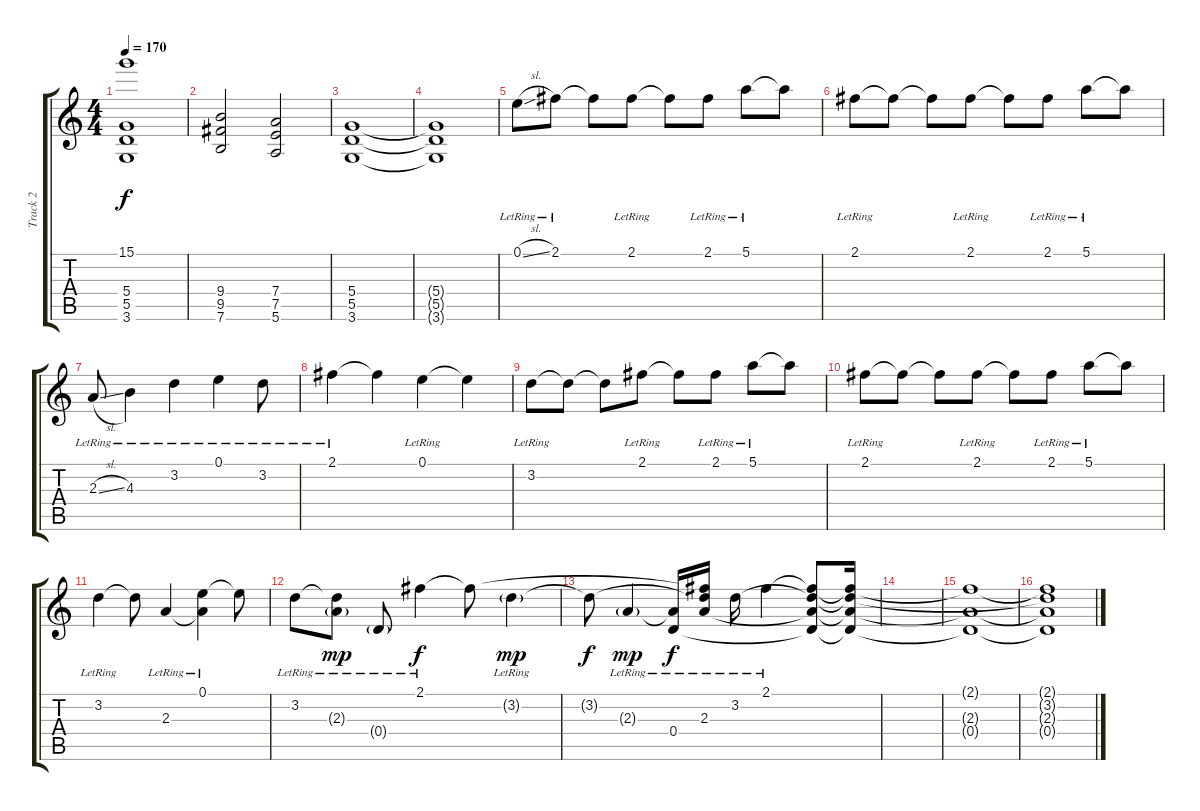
\track ("Track 2" "Track 2") {instrument distortionguitar}
\staff {score tabs}
\tuning (E4 B3 G3 D3 A2 E2) {hide}
\ts (4 4)
\tempo 170
\clef g2
\ks c
(15.1{t} 5.4{t} 5.5{t} 3.6{t}).1{dy f} |
(9.4 9.5 7.6).2 (7.4 7.5 5.6).2 |
(5.4 5.5 3.6).1 |
(5.4{t} 5.5{t} 3.6{t}).1 |
0.1{sl lr}.8{volume 9 instrument acousticguitarsteel} 2.1{lr}.8 2.1{t}.8 2.1{lr}.8 2.1{t}.8 2.1{lr}.8 5.1{lr}.8 5.1{t}.8 |
2.1{lr}.8 2.1{t}.8 2.1{t}.8 2.1{lr}.8 2.1{t}.8 2.1{lr}.8 5.1{lr}.8 5.1{t}.8 |
2.3{sl lr}.8 4.3{lr}.4 3.2{lr}.4 0.1{lr}.4 3.2{lr}.8 |
2.1{lr}.4 2.1{t}.4 0.1{lr}.4 0.1{t}.4 |
3.2{lr}.8 3.2{t}.8 3.2{t}.8 2.1{lr}.8 2.1{t}.8 2.1{lr}.8 5.1{lr}.8 5.1{t}.8 |
2.1{lr}.8 2.1{t}.8 2.1{t}.8 2.1{lr}.8 2.1{t}.8 2.1{lr}.8 5.1{lr}.8 5.1{t}.8 |
3.2{lr}.4 3.2{t}.8 2.3{lr}.4 (0.1{lr} 2.3{t}).4 0.1{t}.8 |
3.2{lr}.8 (3.2{t} 2.3{g lr}).8{dy mp} 0.4{g lr}.8 2.1{lr}.4{dy f} 2.1{t}.8 3.2{g lr}.4{dy mp} |
3.2{t}.8{dy f} 2.3{g lr}.4{dy mp} (2.3{t} 0.4{lr}).16{dy f} (2.1{t} 3.2{t} 2.3{lr}).16 3.2{lr}.16 2.1{lr}.4 (2.1{t} 3.2{t} 2.3{t} 0.4{t}).8 (2.1{t} 3.2{t} 2.3{t} 0.4{t}).16 |
|
(2.1{t} 2.3{t} 0.4{t}).1 |
(2.1{t} 3.2{t} 2.3{t} 0.4{t}).1
